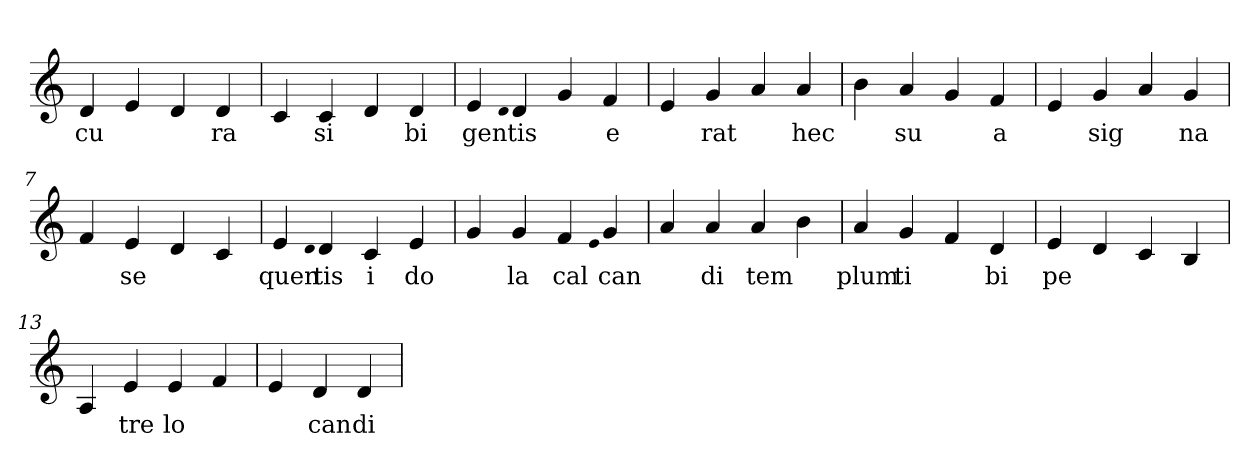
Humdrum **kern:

**kern	**text
*part1	*part1
*staff1	*staff1
*clefG2	*
=1	=1
4d	cu
4e	.
4d	.
4d	ra
=2	=2
4c	.
4c	si
4d	.
4d	bi
=3	=3
4e	gen
qqd	.
4d	tis
4g	.
4f	e
=4	=4
4e	.
4g	rat
4a	.
4a	hec
=5	=5
4b	.
4a	su
4g	.
4f	a
=6	=6
4e	.
4g	sig
4a	.
4g	na
=7	=7
4f	.
4e	se
4d	.
4c	.
=8	=8
4e	quen
qqd	.
4d	tis
4c	i
4e	do
=9	=9
4g	.
4g	la
4f	cal
qqe	.
4g	can
=10	=10
4a	.
4a	di
4a	tem
4b	.
=11	=11
4a	plum
4g	ti
4f	.
4d	bi
=12	=12
4e	pe
4d	.
4c	.
4B	.
=13	=13
4A	.
4e	tre
4e	lo
4f	.
=14	=14
4e	.
4d	can
4d	di
=	=
*-	*-
